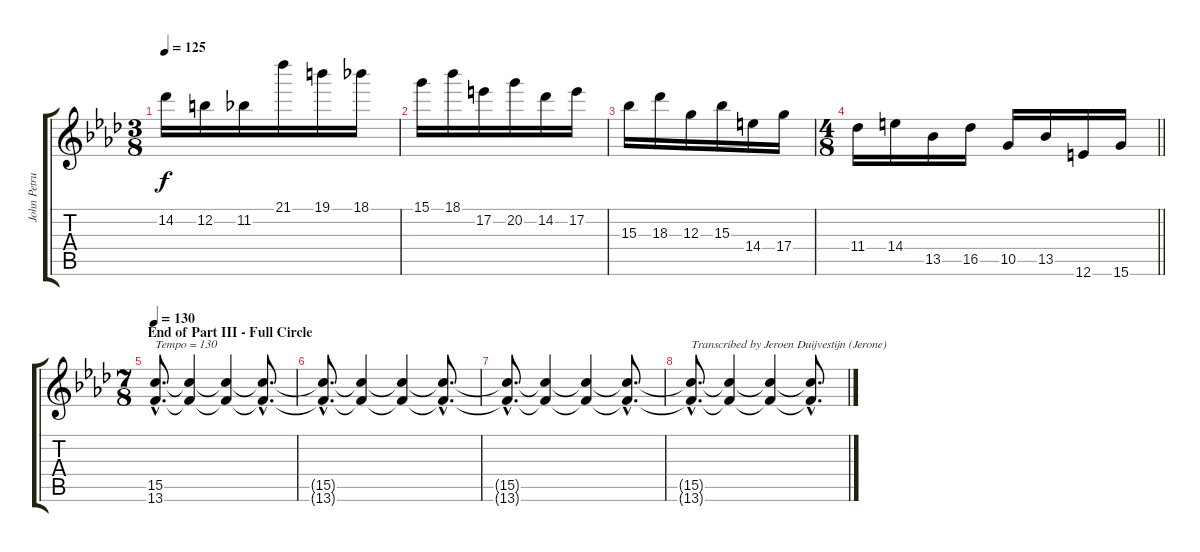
\track ("John Petrucci - Guitar 1 w/dist." "John Petru") {instrument distortionguitar}
\staff {score tabs}
\tuning (E4 B3 G3 D3 A2 E2) {hide}
\ts (3 8)
\tempo 125
\clef g2
\ks ab
14.2.16{dy f} 12.2.16 11.2.16 21.1.16 19.1.16 18.1.16 |
15.1.16 18.1.16 17.2.16 20.2.16 14.2.16 17.2.16 |
15.3.16 18.3.16 12.3.16 15.3.16 14.4.16 17.4.16 |
\ts (4 8)
\barLineRight lightlight
11.4.16 14.4.16 13.5.16 16.5.16 10.5.16 13.5.16 12.6.16 15.6.16 |
\ts (7 8)
\section ("" "End of Part III - Full Circle")
\tempo 130
(15.5{hac} 13.6{hac}).8{d txt "Tempo = 130" volume 16 balance 8} (15.5{t} 13.6{t}).4{volume 15} (15.5{t} 13.6{t}).4{volume 14} (15.5{hac t} 13.6{hac t}).8{d volume 13} |
(15.5{hac t} 13.6{hac t}).8{d volume 12} (15.5{t} 13.6{t}).4{volume 11} (15.5{t} 13.6{t}).4{volume 10} (15.5{hac t} 13.6{hac t}).8{d volume 9} |
(15.5{hac t} 13.6{hac t}).8{d volume 8} (15.5{t} 13.6{t}).4{volume 7} (15.5{t} 13.6{t}).4{volume 6} (15.5{hac t} 13.6{hac t}).8{d volume 5} |
(15.5{hac t} 13.6{hac t}).8{d txt "Transcribed by Jeroen Duijvestijn (Jerone)" volume 4} (15.5{t} 13.6{t}).4{volume 3} (15.5{t} 13.6{t}).4{volume 2} (15.5{hac t} 13.6{hac t}).8{d volume 1}
